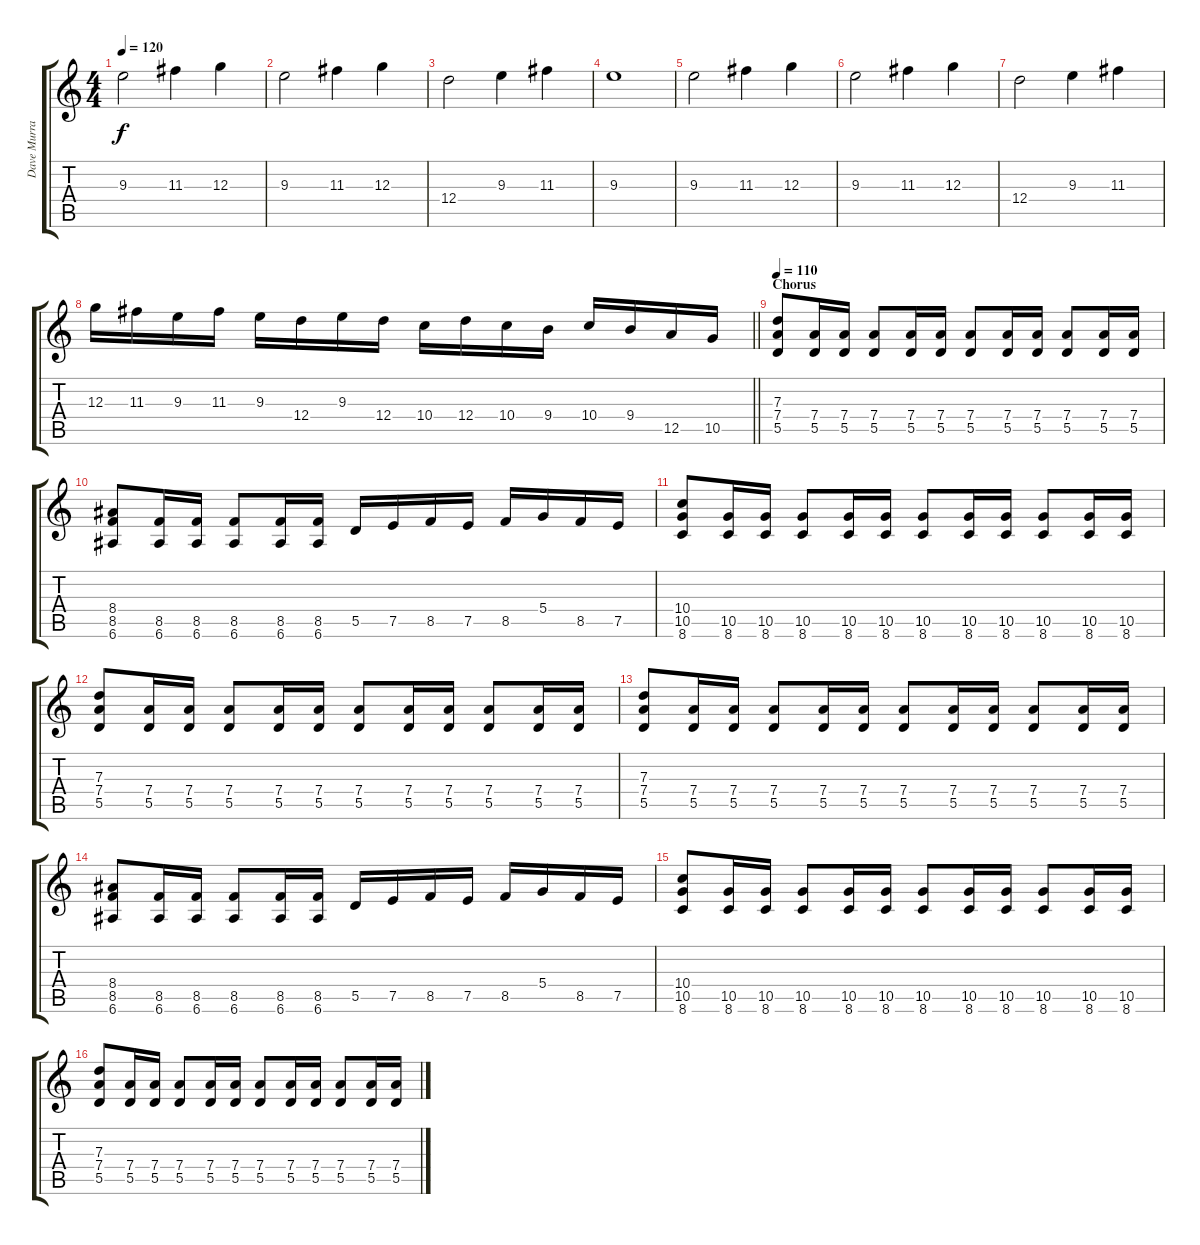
\track ("Dave Murray" "Dave Murra") {instrument distortionguitar}
\staff {score tabs}
\tuning (E4 B3 G3 D3 A2 E2) {hide}
\ts (4 4)
\tempo 120
\clef g2
\ks c
9.3.2{dy f} 11.3.4 12.3.4 |
9.3.2 11.3.4 12.3.4 |
12.4.2 9.3.4 11.3.4 |
9.3.1 |
9.3.2 11.3.4 12.3.4 |
9.3.2 11.3.4 12.3.4 |
12.4.2 9.3.4 11.3.4 |
\barLineRight lightlight
12.3.16 11.3.16 9.3.16 11.3.16 9.3.16 12.4.16 9.3.16 12.4.16 10.4.16 12.4.16 10.4.16 9.4.16 10.4.16 9.4.16 12.5.16 10.5.16 |
\section ("" "Chorus")
\tempo 110
(7.3 7.4 5.5).8 (7.4 5.5).16 (7.4 5.5).16 (7.4 5.5).8 (7.4 5.5).16 (7.4 5.5).16 (7.4 5.5).8 (7.4 5.5).16 (7.4 5.5).16 (7.4 5.5).8 (7.4 5.5).16 (7.4 5.5).16 |
(8.4 8.5 6.6).8 (8.5 6.6).16 (8.5 6.6).16 (8.5 6.6).8 (8.5 6.6).16 (8.5 6.6).16 5.5.16 7.5.16 8.5.16 7.5.16 8.5.16 5.4.16 8.5.16 7.5.16 |
(10.4 10.5 8.6).8 (10.5 8.6).16 (10.5 8.6).16 (10.5 8.6).8 (10.5 8.6).16 (10.5 8.6).16 (10.5 8.6).8 (10.5 8.6).16 (10.5 8.6).16 (10.5 8.6).8 (10.5 8.6).16 (10.5 8.6).16 |
(7.3 7.4 5.5).8 (7.4 5.5).16 (7.4 5.5).16 (7.4 5.5).8 (7.4 5.5).16 (7.4 5.5).16 (7.4 5.5).8 (7.4 5.5).16 (7.4 5.5).16 (7.4 5.5).8 (7.4 5.5).16 (7.4 5.5).16 |
(7.3 7.4 5.5).8 (7.4 5.5).16 (7.4 5.5).16 (7.4 5.5).8 (7.4 5.5).16 (7.4 5.5).16 (7.4 5.5).8 (7.4 5.5).16 (7.4 5.5).16 (7.4 5.5).8 (7.4 5.5).16 (7.4 5.5).16 |
(8.4 8.5 6.6).8 (8.5 6.6).16 (8.5 6.6).16 (8.5 6.6).8 (8.5 6.6).16 (8.5 6.6).16 5.5.16 7.5.16 8.5.16 7.5.16 8.5.16 5.4.16 8.5.16 7.5.16 |
(10.4 10.5 8.6).8 (10.5 8.6).16 (10.5 8.6).16 (10.5 8.6).8 (10.5 8.6).16 (10.5 8.6).16 (10.5 8.6).8 (10.5 8.6).16 (10.5 8.6).16 (10.5 8.6).8 (10.5 8.6).16 (10.5 8.6).16 |
(7.3 7.4 5.5).8 (7.4 5.5).16 (7.4 5.5).16 (7.4 5.5).8 (7.4 5.5).16 (7.4 5.5).16 (7.4 5.5).8 (7.4 5.5).16 (7.4 5.5).16 (7.4 5.5).8 (7.4 5.5).16 (7.4 5.5).16
